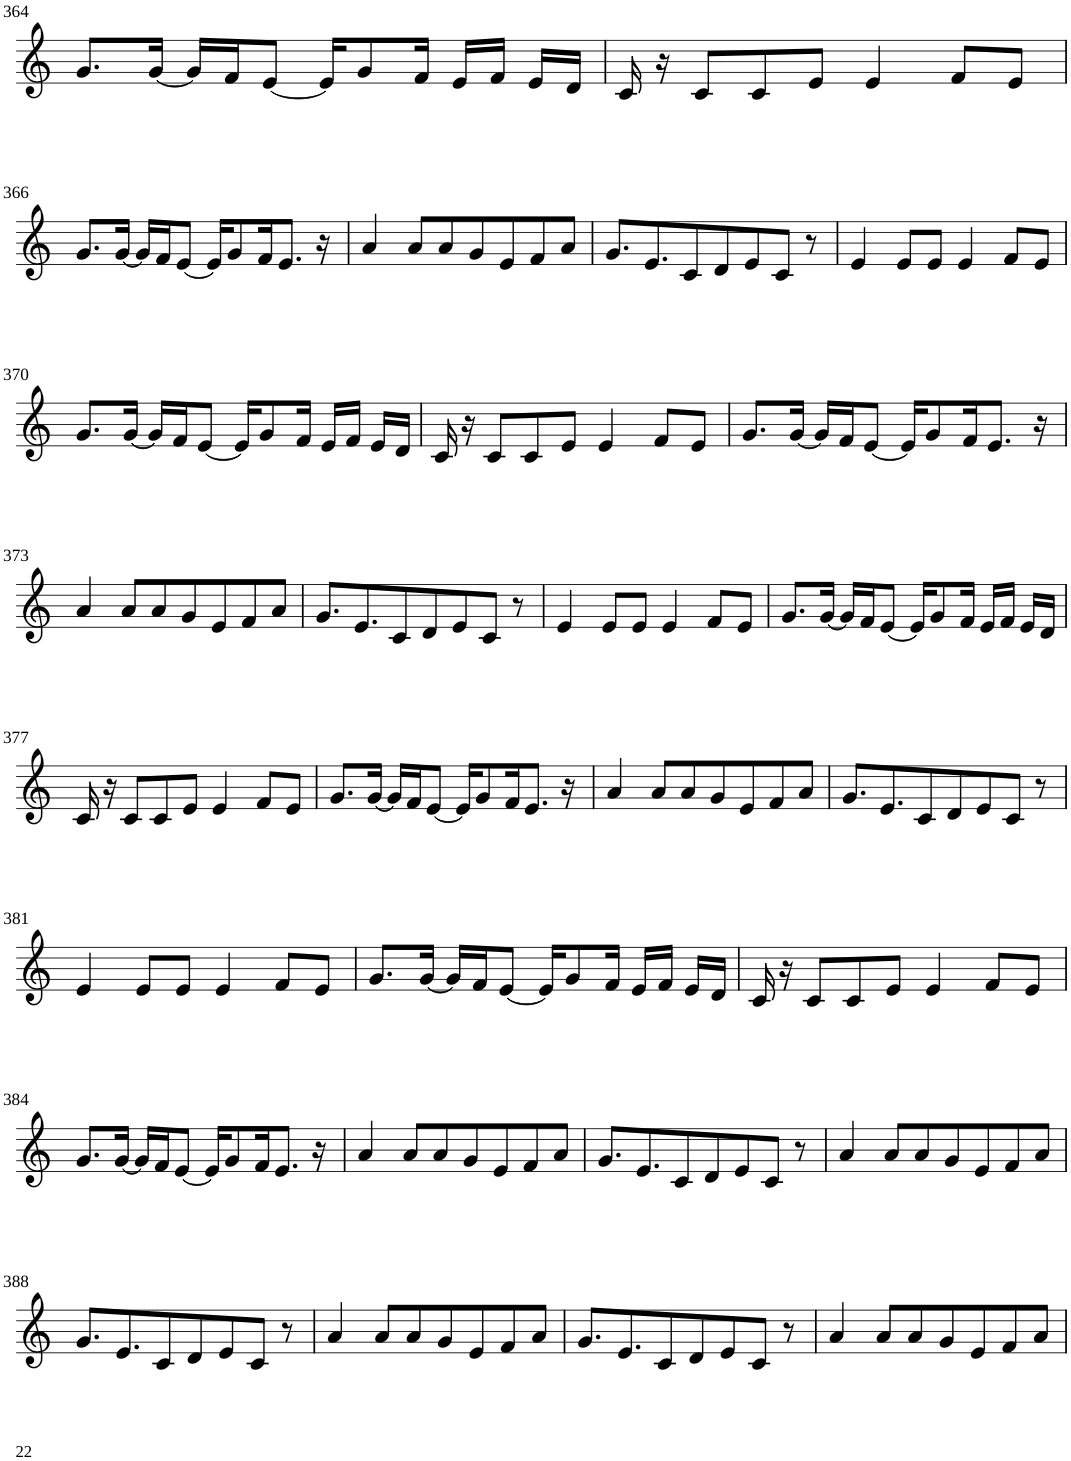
**kern
*part1
*staff1
*I"Violin
!!LO:PB:g=z
*clefG2
*k[]
*M8/8
=364
8.g/L
[16g/Jk
16g/LL]
16f/J
[8e/J
16e/KL]
8g/
16f/Jk
16e/LL
16f/JJ
16e/LL
16d/JJ
=365
16c/
16r
8c/L
8c/
8e/J
4e/
8f/L
8e/J
!!LO:LB:g=z
=366
8.g/L
[16g/Jk
16g/LL]
16f/J
[8e/J
16e/KL]
8g/
16f/K
8.e/J
16r
=367
4a/
8a/L
8a/
8g/
8e/
8f/
8a/J
=368
8.g/L
8.e/
8c/
8d/
8e/
8c/J
8r
=369
4e/
8e/L
8e/J
4e/
8f/L
8e/J
!!LO:LB:g=z
=370
8.g/L
[16g/Jk
16g/LL]
16f/J
[8e/J
16e/KL]
8g/
16f/Jk
16e/LL
16f/JJ
16e/LL
16d/JJ
=371
16c/
16r
8c/L
8c/
8e/J
4e/
8f/L
8e/J
=372
8.g/L
[16g/Jk
16g/LL]
16f/J
[8e/J
16e/KL]
8g/
16f/K
8.e/J
16r
!!LO:LB:g=z
=373
4a/
8a/L
8a/
8g/
8e/
8f/
8a/J
=374
8.g/L
8.e/
8c/
8d/
8e/
8c/J
8r
=375
4e/
8e/L
8e/J
4e/
8f/L
8e/J
=376
8.g/L
[16g/Jk
16g/LL]
16f/J
[8e/J
16e/KL]
8g/
16f/Jk
16e/LL
16f/JJ
16e/LL
16d/JJ
!!LO:LB:g=z
=377
16c/
16r
8c/L
8c/
8e/J
4e/
8f/L
8e/J
=378
8.g/L
[16g/Jk
16g/LL]
16f/J
[8e/J
16e/KL]
8g/
16f/K
8.e/J
16r
=379
4a/
8a/L
8a/
8g/
8e/
8f/
8a/J
=380
8.g/L
8.e/
8c/
8d/
8e/
8c/J
8r
!!LO:LB:g=z
=381
4e/
8e/L
8e/J
4e/
8f/L
8e/J
=382
8.g/L
[16g/Jk
16g/LL]
16f/J
[8e/J
16e/KL]
8g/
16f/Jk
16e/LL
16f/JJ
16e/LL
16d/JJ
=383
16c/
16r
8c/L
8c/
8e/J
4e/
8f/L
8e/J
!!LO:LB:g=z
=384
8.g/L
[16g/Jk
16g/LL]
16f/J
[8e/J
16e/KL]
8g/
16f/K
8.e/J
16r
=385
4a/
8a/L
8a/
8g/
8e/
8f/
8a/J
=386
8.g/L
8.e/
8c/
8d/
8e/
8c/J
8r
=387
4a/
8a/L
8a/
8g/
8e/
8f/
8a/J
!!LO:LB:g=z
=388
8.g/L
8.e/
8c/
8d/
8e/
8c/J
8r
=389
4a/
8a/L
8a/
8g/
8e/
8f/
8a/J
=390
8.g/L
8.e/
8c/
8d/
8e/
8c/J
8r
=391
4a/
8a/L
8a/
8g/
8e/
8f/
8a/J
=
*-
